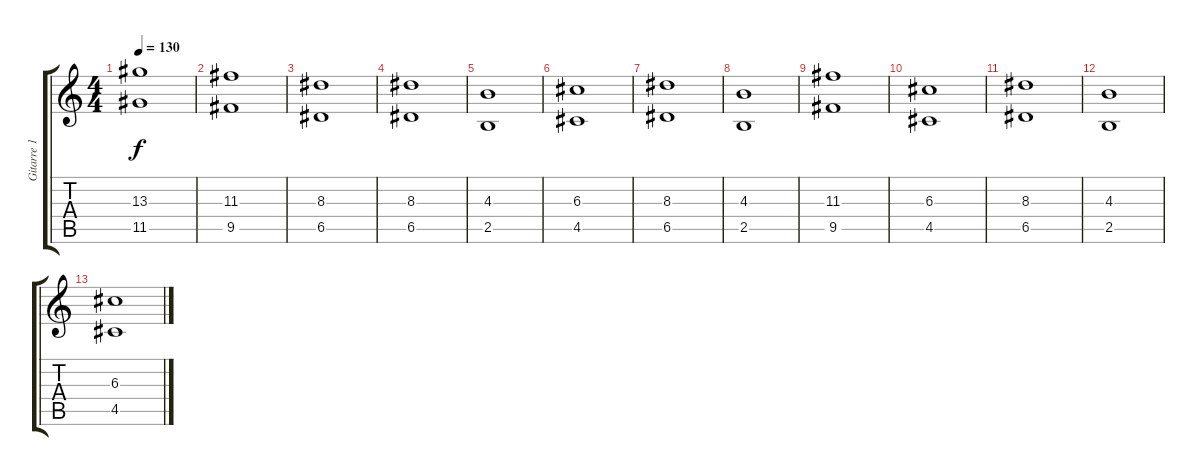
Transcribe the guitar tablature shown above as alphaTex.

\track ("Gitarre 1" "Gitarre 1") {instrument electricguitarclean}
\staff {score tabs}
\tuning (E4 B3 G3 D3 A2 E2) {hide}
\ts (4 4)
\tempo 130
\clef g2
\ks c
(13.3 11.5).1{dy f} |
(11.3 9.5).1 |
(8.3 6.5).1 |
(8.3 6.5).1 |
(4.3 2.5).1 |
(6.3 4.5).1 |
(8.3 6.5).1 |
(4.3 2.5).1 |
(11.3 9.5).1 |
(6.3 4.5).1 |
(8.3 6.5).1 |
(4.3 2.5).1 |
(6.3 4.5).1
